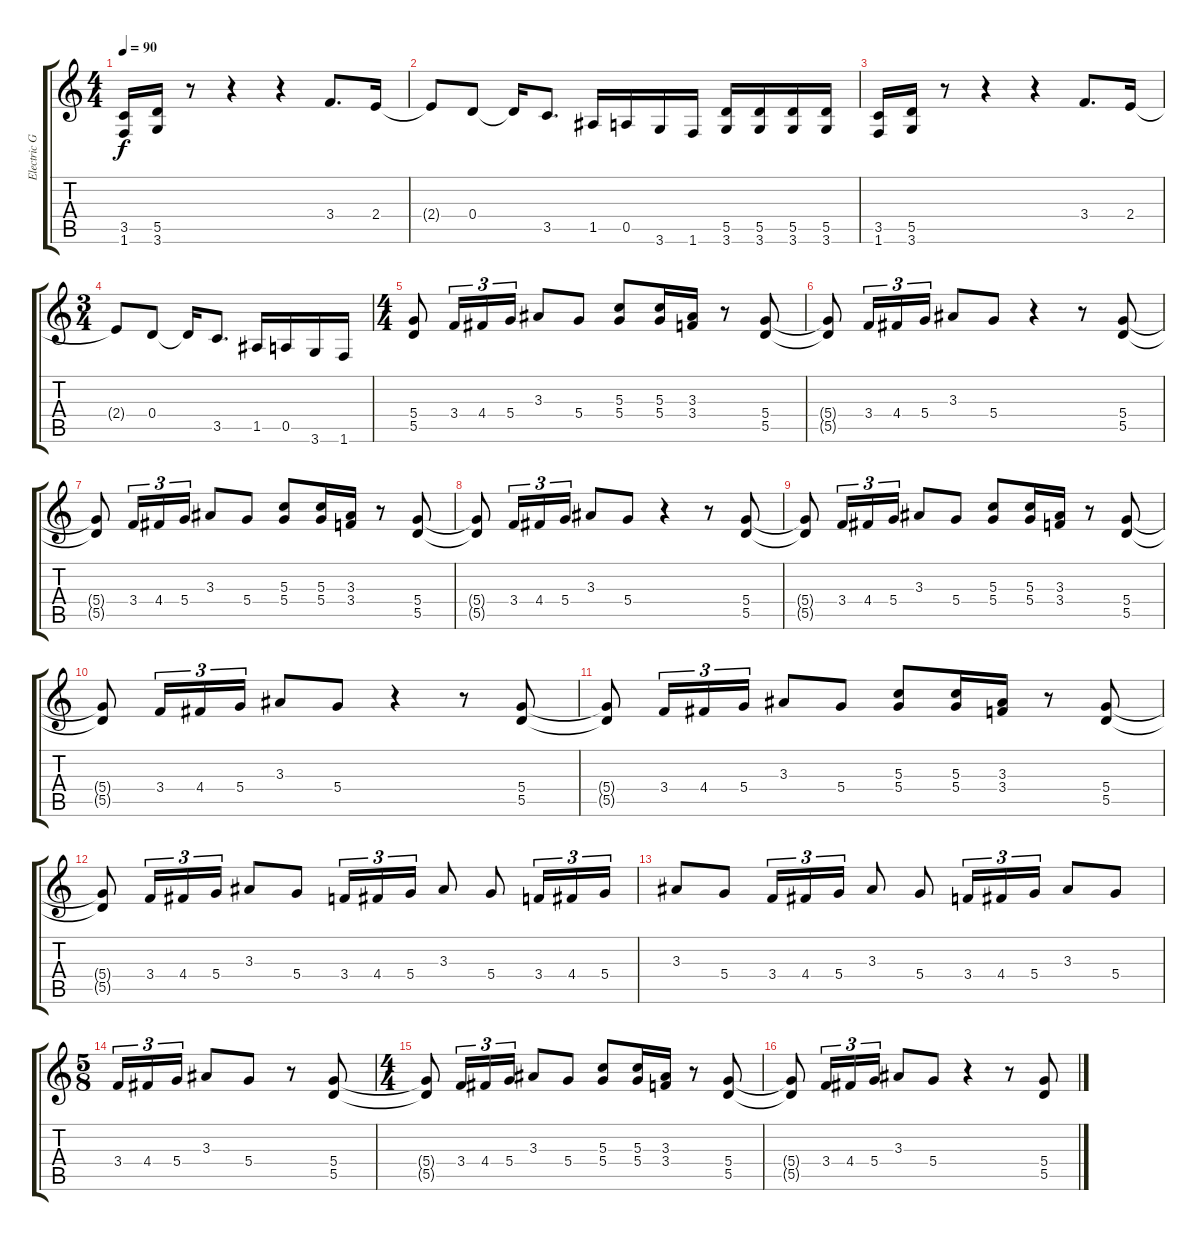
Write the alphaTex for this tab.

\track ("Electric Guitar II (Backing)" "Electric G") {instrument overdrivenguitar}
\staff {score tabs}
\tuning (E4 B3 G3 D3 A2 E2) {hide}
\ts (4 4)
\tempo 90
\clef g2
\ks c
(3.5 1.6).16{dy f} (5.5 3.6).16 r.8 r.4 r.4 3.4.8{d} 2.4.16 |
2.4{t}.8 0.4.8 0.4{t}.16 3.5.8{d} 1.5.16 0.5.16 3.6.16 1.6.16 (5.5 3.6).16 (5.5 3.6).16 (5.5 3.6).16 (5.5 3.6).16 |
(3.5 1.6).16 (5.5 3.6).16 r.8 r.4 r.4 3.4.8{d} 2.4.16 |
\ts (3 4)
2.4{t}.8 0.4.8 0.4{t}.16 3.5.8{d} 1.5.16 0.5.16 3.6.16 1.6.16 |
\ts (4 4)
(5.4 5.5).8 3.4.16{tu (3 2)} 4.4.16{tu (3 2)} 5.4.16{tu (3 2)} 3.3.8 5.4.8 (5.3 5.4).8 (5.3 5.4).16 (3.3 3.4).16 r.8 (5.4 5.5).8 |
(5.4{t} 5.5{t}).8 3.4.16{tu (3 2)} 4.4.16{tu (3 2)} 5.4.16{tu (3 2)} 3.3.8 5.4.8 r.4 r.8 (5.4 5.5).8 |
(5.4{t} 5.5{t}).8 3.4.16{tu (3 2)} 4.4.16{tu (3 2)} 5.4.16{tu (3 2)} 3.3.8 5.4.8 (5.3 5.4).8 (5.3 5.4).16 (3.3 3.4).16 r.8 (5.4 5.5).8 |
(5.4{t} 5.5{t}).8 3.4.16{tu (3 2)} 4.4.16{tu (3 2)} 5.4.16{tu (3 2)} 3.3.8 5.4.8 r.4 r.8 (5.4 5.5).8 |
(5.4{t} 5.5{t}).8 3.4.16{tu (3 2)} 4.4.16{tu (3 2)} 5.4.16{tu (3 2)} 3.3.8 5.4.8 (5.3 5.4).8 (5.3 5.4).16 (3.3 3.4).16 r.8 (5.4 5.5).8 |
(5.4{t} 5.5{t}).8 3.4.16{tu (3 2)} 4.4.16{tu (3 2)} 5.4.16{tu (3 2)} 3.3.8 5.4.8 r.4 r.8 (5.4 5.5).8 |
(5.4{t} 5.5{t}).8 3.4.16{tu (3 2)} 4.4.16{tu (3 2)} 5.4.16{tu (3 2)} 3.3.8 5.4.8 (5.3 5.4).8 (5.3 5.4).16 (3.3 3.4).16 r.8 (5.4 5.5).8 |
(5.4{t} 5.5{t}).8 3.4.16{tu (3 2)} 4.4.16{tu (3 2)} 5.4.16{tu (3 2)} 3.3.8 5.4.8 3.4.16{tu (3 2)} 4.4.16{tu (3 2)} 5.4.16{tu (3 2)} 3.3.8 5.4.8 3.4.16{tu (3 2)} 4.4.16{tu (3 2)} 5.4.16{tu (3 2)} |
3.3.8 5.4.8 3.4.16{tu (3 2)} 4.4.16{tu (3 2)} 5.4.16{tu (3 2)} 3.3.8 5.4.8 3.4.16{tu (3 2)} 4.4.16{tu (3 2)} 5.4.16{tu (3 2)} 3.3.8 5.4.8 |
\ts (5 8)
3.4.16{tu (3 2)} 4.4.16{tu (3 2)} 5.4.16{tu (3 2)} 3.3.8 5.4.8 r.8 (5.4 5.5).8 |
\ts (4 4)
(5.4{t} 5.5{t}).8 3.4.16{tu (3 2)} 4.4.16{tu (3 2)} 5.4.16{tu (3 2)} 3.3.8 5.4.8 (5.3 5.4).8 (5.3 5.4).16 (3.3 3.4).16 r.8 (5.4 5.5).8 |
(5.4{t} 5.5{t}).8 3.4.16{tu (3 2)} 4.4.16{tu (3 2)} 5.4.16{tu (3 2)} 3.3.8 5.4.8 r.4 r.8 (5.4 5.5).8
